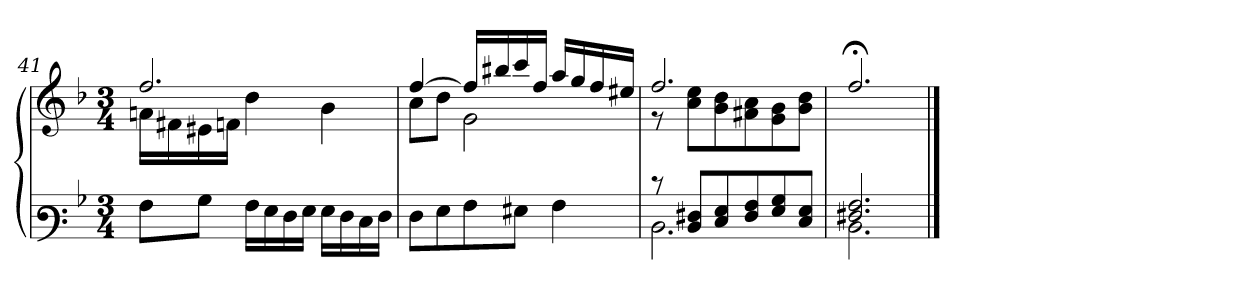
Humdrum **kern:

**kern	**kern
*part1	*part1
*staff2	*staff1
!!LO:LB:g=z
*clefF3	*clefG3
*k[b-]	*k[b-]
*M3/4	*M3/4
=41	=41
*	*^
8A\L	2.dd/	16fn\LL
.	.	16d#X\
8B-\J	.	16c#X\
.	.	16dn\JJ
16A\LL	.	4b-\
16G\	.	.
16F\	.	.
16G\JJ	.	.
16G\LL	.	4g\
16F\	.	.
16E\	.	.
16F\JJ	.	.
=42	=42	=42
8F\L	[>4dd/	8a\L
8G\	.	8b-\J
8A\	16dd/LL]	2e\
.	16gg#X/	.
8G#\J	16aa/	.
.	16dd/JJ	.
4A\	16ff/LL	.
.	16ee/	.
.	16dd/	.
.	16cc#X/JJ	.
=43	=43	=43
*^	*	*
8rd	2.D\	2.dd/	8re
8D/ 8F#X/L	.	.	8a\ 8cc\L
8E/ 8G/	.	.	8g\ 8b-\
8F#/ 8A/	.	.	8f#X\ 8a\
8G/ 8B-/	.	.	8e\ 8g\
8E/ 8G/J	.	.	8g\ 8b-\J
*	*	*v	*v
=44	=44	=44
2.F#X/ 2.A/	2.D\	2.dd;</
*v	*v	*
==	==
*-	*-
